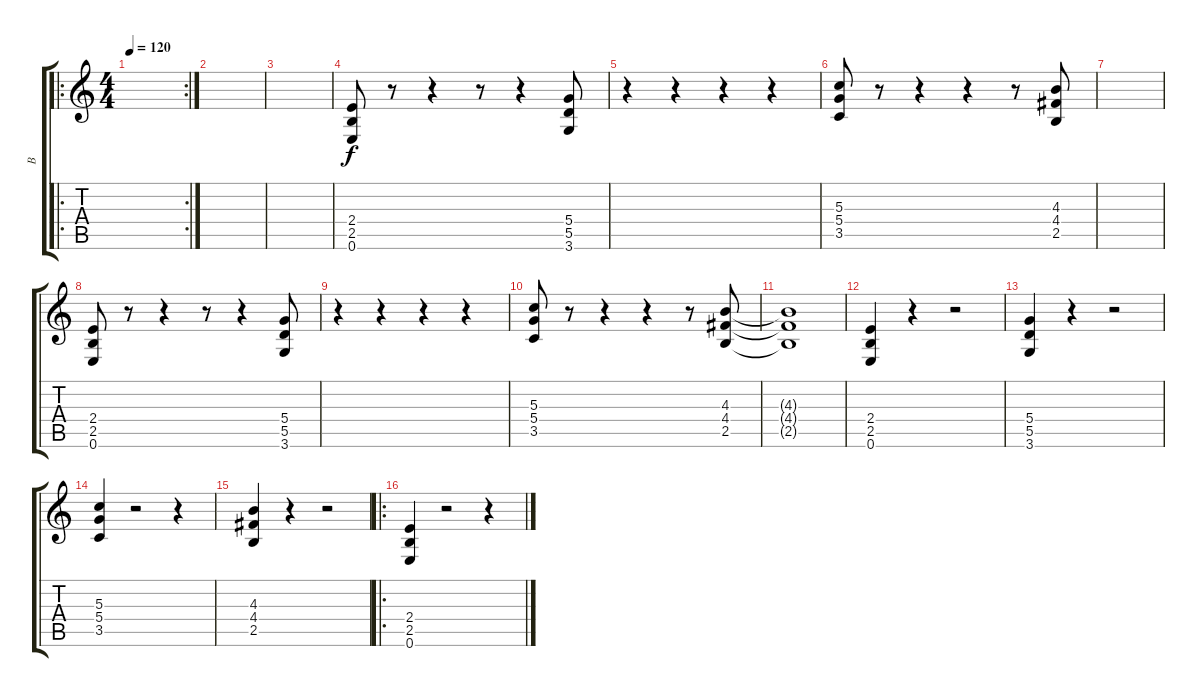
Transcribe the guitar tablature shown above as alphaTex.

\track ("B" "B") {instrument distortionguitar}
\staff {score tabs}
\tuning (E4 B3 G3 D3 A2 E2) {hide}
\ro
\rc 2
\ts (4 4)
\tempo 120
\clef g2
\ks c
|
|
|
(2.4 2.5 0.6).8 r.8 r.4 r.8 r.4 (5.4 5.5 3.6).8 |
r.4 r.4 r.4 r.4 |
(5.3 5.4 3.5).8 r.8 r.4 r.4 r.8 (4.3 4.4 2.5).8 |
|
(2.4 2.5 0.6).8 r.8 r.4 r.8 r.4 (5.4 5.5 3.6).8 |
r.4 r.4 r.4 r.4 |
(5.3 5.4 3.5).8 r.8 r.4 r.4 r.8 (4.3 4.4 2.5).8 |
(4.3{t} 4.4{t} 2.5{t}).1 |
(2.4 2.5 0.6).4 r.4 r.2 |
(5.4 5.5 3.6).4 r.4 r.2 |
(5.3 5.4 3.5).4 r.2 r.4 |
(4.3 4.4 2.5).4 r.4 r.2 |
\ro
(2.4 2.5 0.6).4 r.2 r.4
